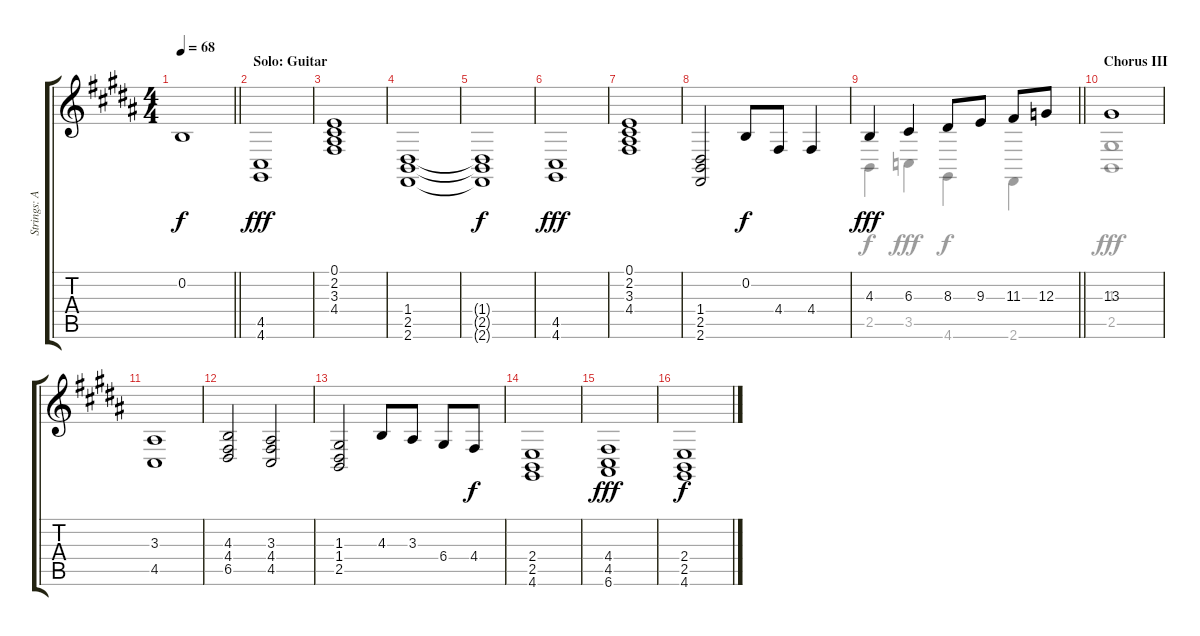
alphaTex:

\track ("Strings: Albhy" "Strings: A") {instrument synthstrings1}
\staff {score tabs}
\tuning (E4 B3 G3 D3 A2 E2) {hide}
\voice
\ts (4 4)
\tempo 68
\clef g2
\barLineRight lightlight
\ks b
0.2.1{dy f} |
\section ("" "Solo: Guitar")
(4.5 4.6).1{dy fff} |
(0.1 2.2 3.3 4.4).1 |
(1.4 2.5 2.6).1 |
(1.4{t} 2.5{t} 2.6{t}).1{dy f} |
(4.5 4.6).1{dy fff} |
(0.1 2.2 3.3 4.4).1 |
(1.4 2.5 2.6).2 0.2.8{dy f} 4.4.8 4.4.4 |
\barLineRight lightlight
4.3.4{dy fff} 6.3.4 8.3.8 9.3.8 11.3.8 12.3.8 |
\section ("" "Chorus III")
13.3.1 |
(3.3 4.5).1 |
(4.3 4.4 6.5).2 (3.3 4.4 4.5).2 |
(1.3 1.4 2.5).2 4.3.8 3.3.8 6.4.8 4.4.8{dy f} |
(2.4 2.5 4.6).1 |
(4.4 4.5 6.6).1{dy fff} |
(2.4 2.5 4.6).1{dy f}
\voice
\clef g2
\ottava regular
\simile none
\barLineRight lightlight
\ks b
|
|
|
|
|
|
|
|
\barLineRight lightlight
2.5.4 3.5.4{dy fff} 4.6.4{dy f} 2.6.4 |
(1.3 2.5).1{dy fff} |
|
|
|
|
|
